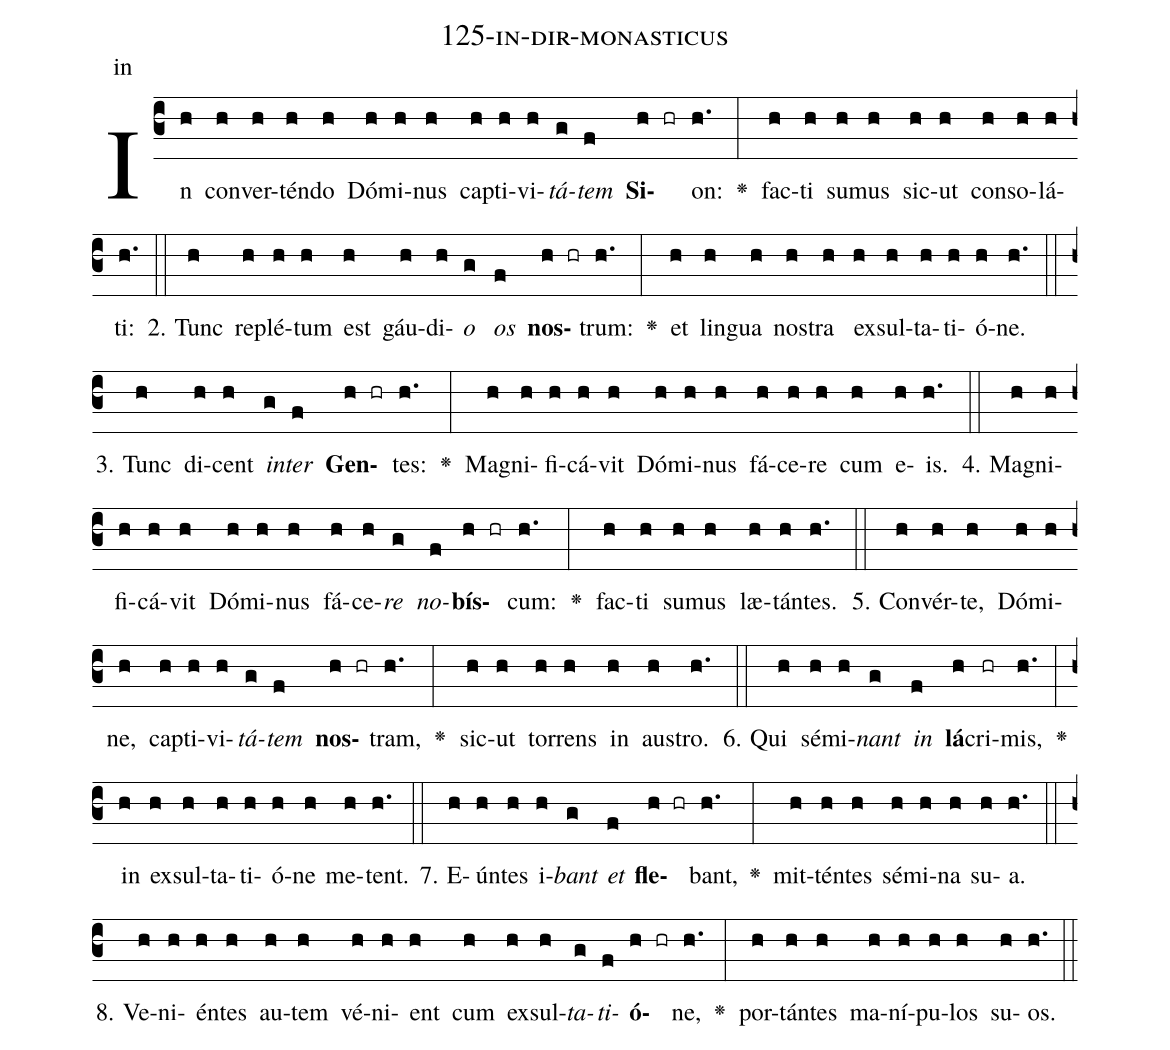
name: 125-in-dir-monasticus;
annotation: in;
%%
(c3)In(h) con(h)ver(h)tén(h)do(h) Dó(h)mi(h)nus(h) cap(h)ti(h)vi(h)<i>tá</i>(g)<i>tem</i>(f) <b>Si</b>(h hr)on:(h.) <v>\greheightstar</v>(:) fac(h)ti(h) su(h)mus(h) sic(h)ut(h) con(h)so(h)lá(h)ti:(h.) (::)
2. Tunc(h) re(h)plé(h)tum(h) est(h) gáu(h)di(h)<i>o</i>(g) <i>os</i>(f) <b>nos</b>(h hr)trum:(h.) <v>\greheightstar</v>(:) et(h) lin(h)gua(h) nos(h)tra(h) ex(h)sul(h)ta(h)ti(h)ó(h)ne.(h.) (::)
3. Tunc(h) di(h)cent(h) <i>in</i>(g)<i>ter</i>(f) <b>Gen</b>(h hr)tes:(h.) <v>\greheightstar</v>(:) Ma(h)gni(h)fi(h)cá(h)vit(h) Dó(h)mi(h)nus(h) fá(h)ce(h)re(h) cum(h) e(h)is.(h.) (::)
4. Ma(h)gni(h)fi(h)cá(h)vit(h) Dó(h)mi(h)nus(h) fá(h)ce(h)<i>re</i>(g) <i>no</i>(f)<b>bís</b>(h hr)cum:(h.) <v>\greheightstar</v>(:) fac(h)ti(h) su(h)mus(h) læ(h)tán(h)tes.(h.) (::)
5. Con(h)vér(h)te,(h) Dó(h)mi(h)ne,(h) cap(h)ti(h)vi(h)<i>tá</i>(g)<i>tem</i>(f) <b>nos</b>(h hr)tram,(h.) <v>\greheightstar</v>(:) sic(h)ut(h) tor(h)rens(h) in(h) aus(h)tro.(h.) (::)
6. Qui(h) sé(h)mi(h)<i>nant</i>(g) <i>in</i>(f) <b>lá</b>(h)cri(hr)mis,(h.) <v>\greheightstar</v>(:) in(h) ex(h)sul(h)ta(h)ti(h)ó(h)ne(h) me(h)tent.(h.) (::)
7. E(h)ún(h)tes(h) i(h)<i>bant</i>(g) <i>et</i>(f) <b>fle</b>(h hr)bant,(h.) <v>\greheightstar</v>(:) mit(h)tén(h)tes(h) sé(h)mi(h)na(h) su(h)a.(h.) (::)
8. Ve(h)ni(h)én(h)tes(h) au(h)tem(h) vé(h)ni(h)ent(h) cum(h) ex(h)sul(h)<i>ta</i>(g)<i>ti</i>(f)<b>ó</b>(h hr)ne,(h.) <v>\greheightstar</v>(:) por(h)tán(h)tes(h) ma(h)ní(h)pu(h)los(h) su(h)os.(h.) (::)
